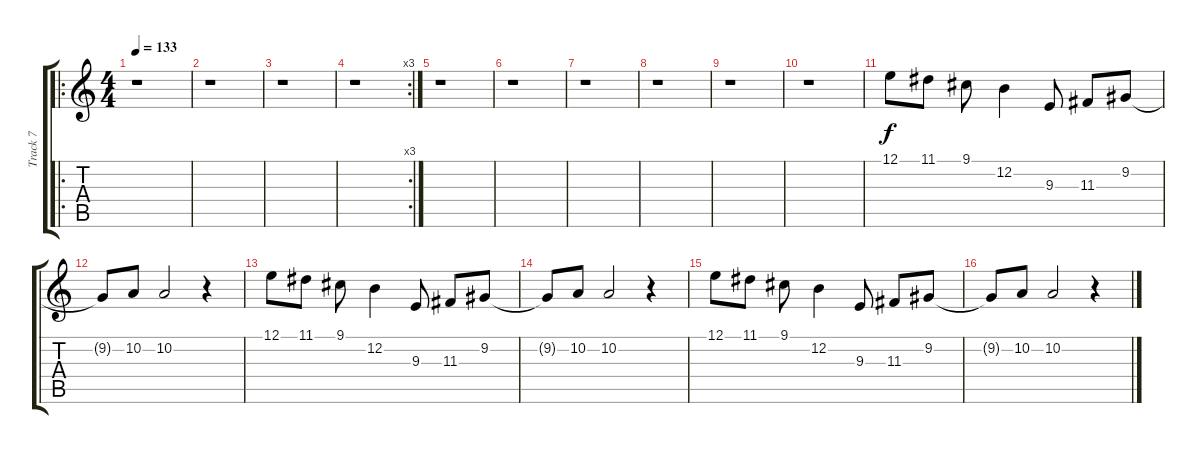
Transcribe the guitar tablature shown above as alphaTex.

\track ("Track 7" "Track 7") {instrument brightacousticpiano}
\staff {score tabs}
\tuning (E4 B3 G3 D3 A2 E2) {hide}
\ro
\ts (4 4)
\tempo 133
\clef g2
\ks c
r.1{dy f} |
r.1 |
r.1 |
\rc 3
r.1 |
r.1 |
r.1 |
r.1 |
r.1 |
r.1 |
r.1 |
12.1.8 11.1.8 9.1.8 12.2.4 9.3.8 11.3.8 9.2.8 |
9.2{t}.8 10.2.8 10.2.2 r.4 |
12.1.8 11.1.8 9.1.8 12.2.4 9.3.8 11.3.8 9.2.8 |
9.2{t}.8 10.2.8 10.2.2 r.4 |
12.1.8 11.1.8 9.1.8 12.2.4 9.3.8 11.3.8 9.2.8 |
9.2{t}.8 10.2.8 10.2.2 r.4
